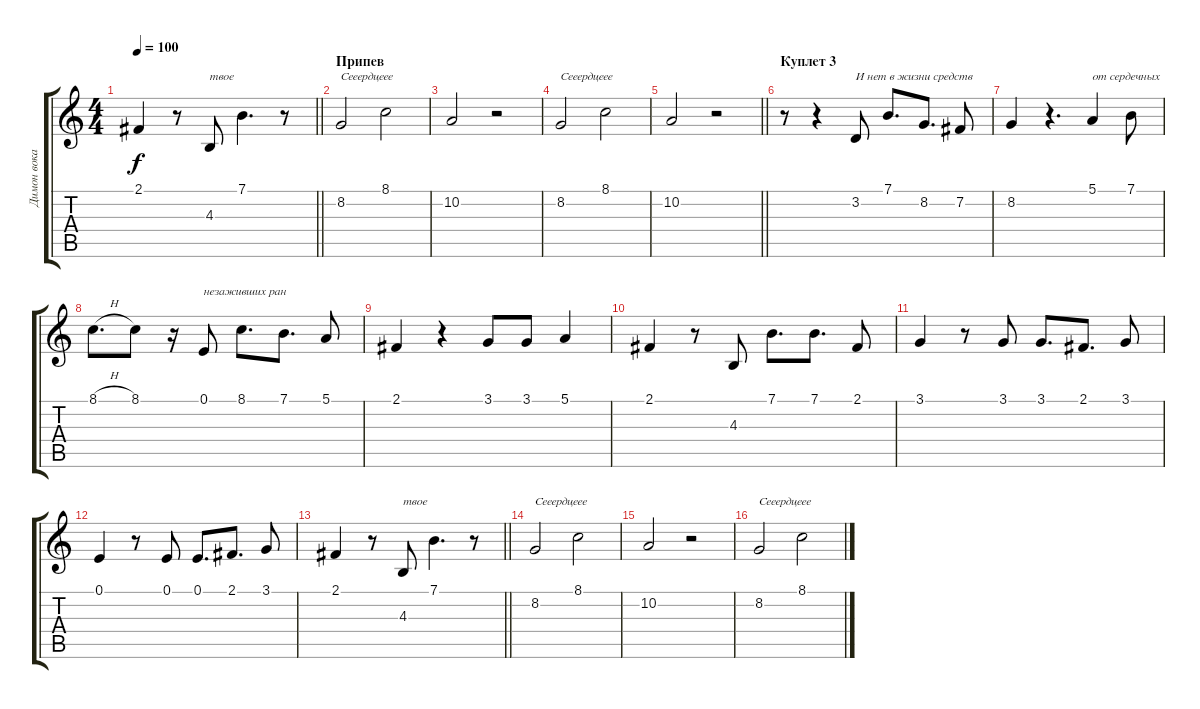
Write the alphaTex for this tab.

\track ("Димон вокал" "Димон вока") {instrument tremolostrings}
\staff {score tabs}
\tuning (E4 B3 G3 D3 A2 E2) {hide}
\ts (4 4)
\tempo 100
\clef g2
\barLineRight lightlight
\ks c
2.1.4{dy f} r.8 4.3.8{txt "твое"} 7.1.4{d} r.8 |
\section ("" "Припев")
8.2.2{txt "Сееердцеее"} 8.1.2 |
10.2.2 r.2 |
8.2.2{txt "Сееердцеее"} 8.1.2 |
\barLineRight lightlight
10.2.2 r.2 |
\section ("" "Куплет 3")
r.8 r.4 3.2.8{txt "И нет в жизни средств"} 7.1.8{d} 8.2.8{d} 7.2.8 |
8.2.4 r.4{d} 5.1.4{txt "от сердечных "} 7.1.8 |
8.1{h}.8{d} 8.1.8 r.16 0.1.8{txt "незаживших ран"} 8.1.8{d} 7.1.8{d} 5.1.8 |
2.1.4 r.4 3.1.8 3.1.8 5.1.4 |
2.1.4 r.8 4.3.8 7.1.8{d} 7.1.8{d} 2.1.8 |
3.1.4 r.8 3.1.8 3.1.8{d} 2.1.8{d} 3.1.8 |
0.1.4 r.8 0.1.8 0.1.8{d} 2.1.8{d} 3.1.8 |
\barLineRight lightlight
2.1.4 r.8 4.3.8{txt "твое"} 7.1.4{d} r.8 |
8.2.2{txt "Сееердцеее"} 8.1.2 |
10.2.2 r.2 |
8.2.2{txt "Сееердцеее"} 8.1.2
